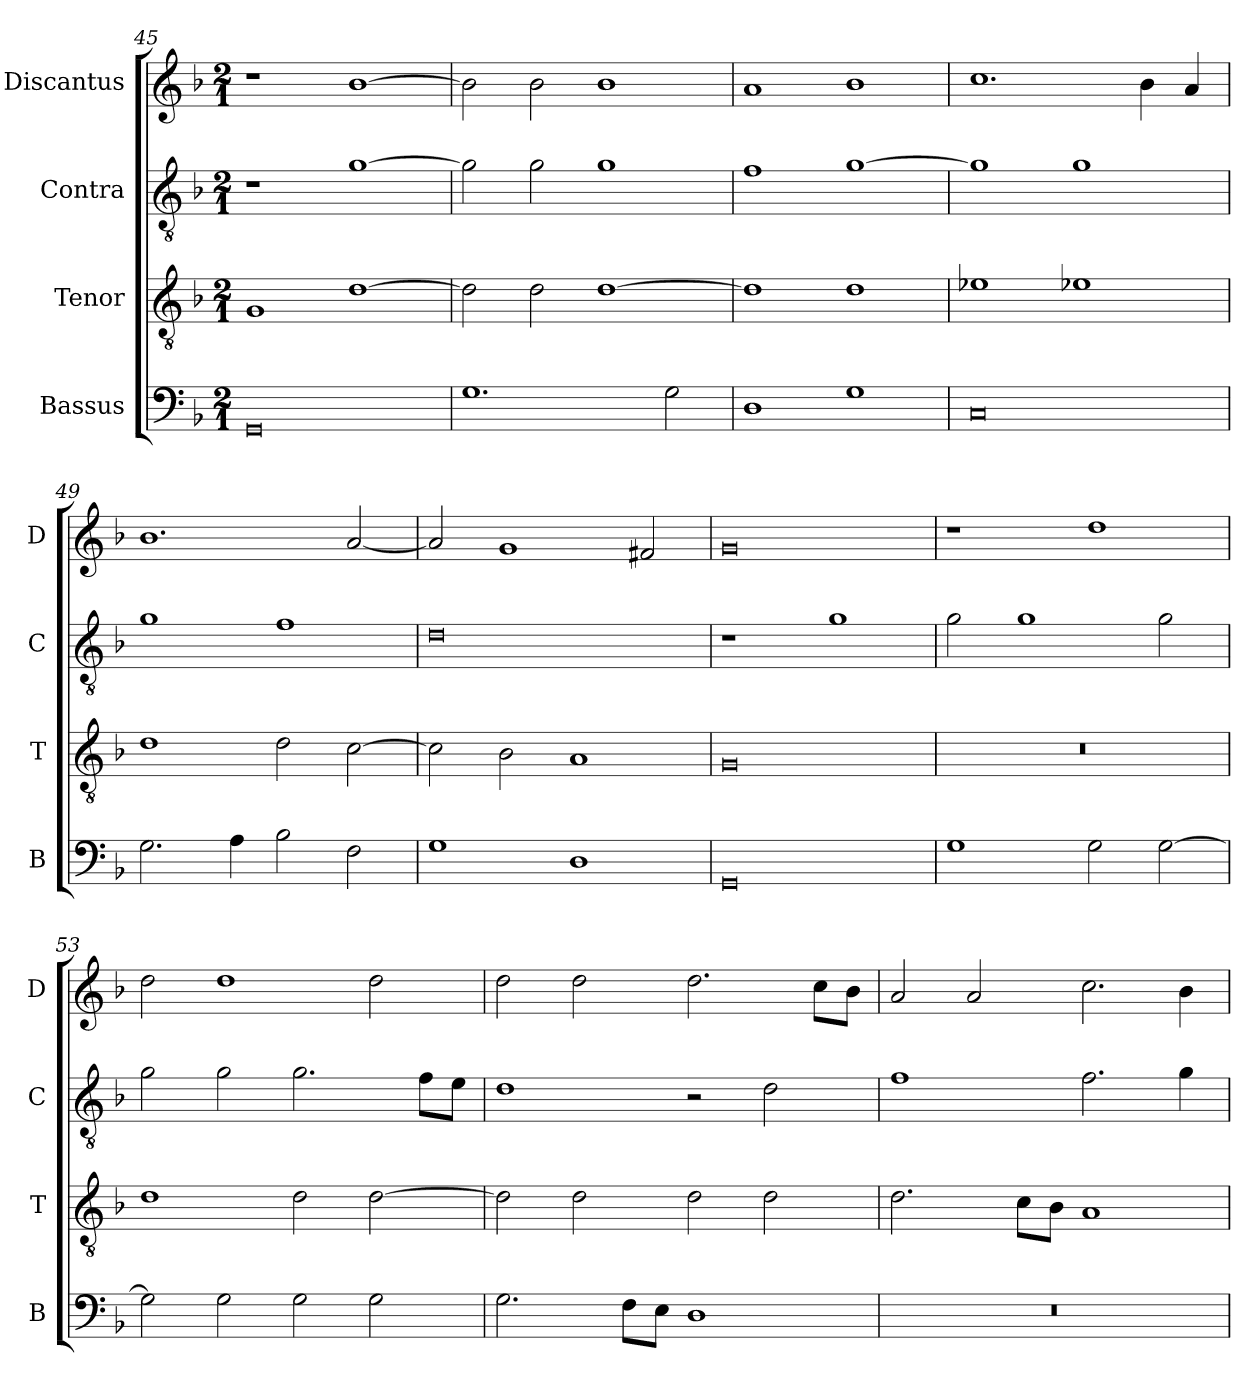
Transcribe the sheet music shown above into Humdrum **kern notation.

**kern	**kern	**kern	**kern
*part4	*part3	*part2	*part1
*staff4	*staff3	*staff2	*staff1
*I"Bassus	*I"Tenor	*I"Contra	*I"Discantus
*I'B	*I'T	*I'C	*I'D
*clefF4	*clefGv2	*clefGv2	*clefG2
*k[b-]	*k[b-]	*k[b-]	*k[b-]
*M2/1	*M2/1	*M2/1	*M2/1
=45	=45	=45	=45
0GG	1G	1r	1r
.	[1d	[1g	[1b-
=46	=46	=46	=46
1.G	2d\]	2g\]	2b-\]
.	2d\	2g\	2b-\
.	[1d	1g	1b-
2G\	.	.	.
=47	=47	=47	=47
1D	1d]	1f	1a
1G	1d	[1g	1b-
=48	=48	=48	=48
0C	1e-X	1g]	1.cc
.	1e-X	1g	.
.	.	.	4b-\
.	.	.	4a/
=49	=49	=49	=49
2.G\	1d	1g	1.b-
4A\	.	.	.
2B-\	2d\	1f	.
2F\	[2c\	.	[2a/
=50	=50	=50	=50
1G	2c\]	0d	2a/]
.	2B-\	.	1g
1D	1A	.	.
.	.	.	2f#X/
=51	=51	=51	=51
0GG	0G	1r	0g
.	.	1g	.
=52	=52	=52	=52
1G	0r	2g\	1r
.	.	1g	.
2G\	.	.	1dd
[2G\	.	2g\	.
=53	=53	=53	=53
2G\]	1d	2g\	2dd\
2G\	.	2g\	1dd
2G\	2d\	2.g\	.
2G\	[2d\	.	2dd\
.	.	8f\L	.
.	.	8e\J	.
=54	=54	=54	=54
2.G\	2d\]	1d	2dd\
.	2d\	.	2dd\
8F\L	.	.	.
8E\J	.	.	.
1D	2d\	2r	2.dd\
.	2d\	2d\	.
.	.	.	8cc\L
.	.	.	8b-\J
=55	=55	=55	=55
0r	2.d\	1f	2a/
.	.	.	2a/
.	8c\L	.	.
.	8B-\J	.	.
.	1A	2.f\	2.cc\
.	.	4g\	4b-\
=	=	=	=
*-	*-	*-	*-
